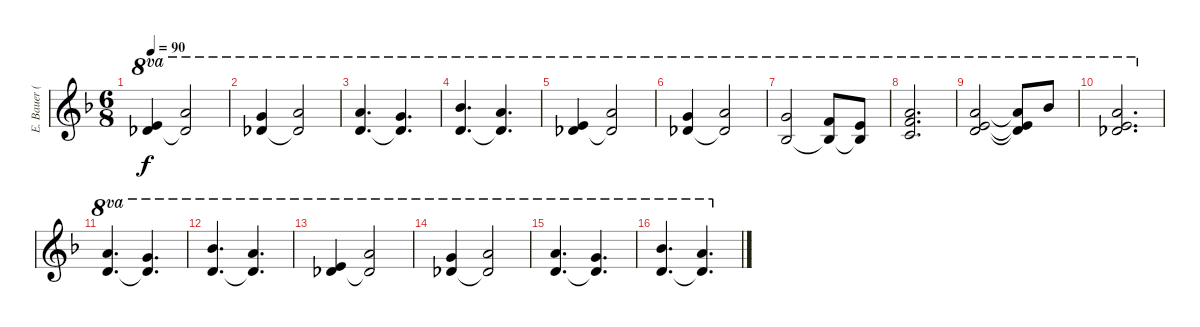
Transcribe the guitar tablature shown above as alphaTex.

\track ("E. Bauer (Keyboard)" "E. Bauer (") {instrument synthstrings1}
\staff {score}
\tuning (E4 B3 G3 D3 A2 E2) {hide}
\ts (6 8)
\tempo 90
\clef g2
\ks dminor
(12.1 14.2).4{ot 8va dy f} (17.1 14.2{t}).2{ot 8va} |
(15.1 14.2).4{ot 8va} (17.1 14.2{t}).2{ot 8va} |
(17.1 15.2).4{d ot 8va} (15.1 15.2{t}).4{d ot 8va} |
(18.1 15.2).4{d ot 8va} (17.1 15.2{t}).4{d ot 8va} |
(12.1 14.2).4{ot 8va} (17.1 14.2{t}).2{ot 8va} |
(15.1 14.2).4{ot 8va} (17.1 14.2{t}).2{ot 8va} |
(15.1 11.2).2{ot 8va} (13.1 11.2{t}).8{ot 8va} (12.1 11.2{t}).8{ot 8va} |
(17.1 18.2 17.3).2{d ot 8va} |
(17.1 17.2 19.3).2{ot 8va} (17.1{t} 17.2{t} 19.3{t}).8{ot 8va} 18.1.8{ot 8va} |
(17.1 17.2 18.3).2{d ot 8va} |
(17.1 15.2).4{d ot 8va} (15.1 15.2{t}).4{d ot 8va} |
(18.1 15.2).4{d ot 8va} (17.1 15.2{t}).4{d ot 8va} |
(12.1 14.2).4{ot 8va} (17.1 14.2{t}).2{ot 8va} |
(15.1 14.2).4{ot 8va} (17.1 14.2{t}).2{ot 8va} |
(17.1 15.2).4{d ot 8va} (15.1 15.2{t}).4{d ot 8va} |
(18.1 15.2).4{d ot 8va} (17.1 15.2{t}).4{d ot 8va}
